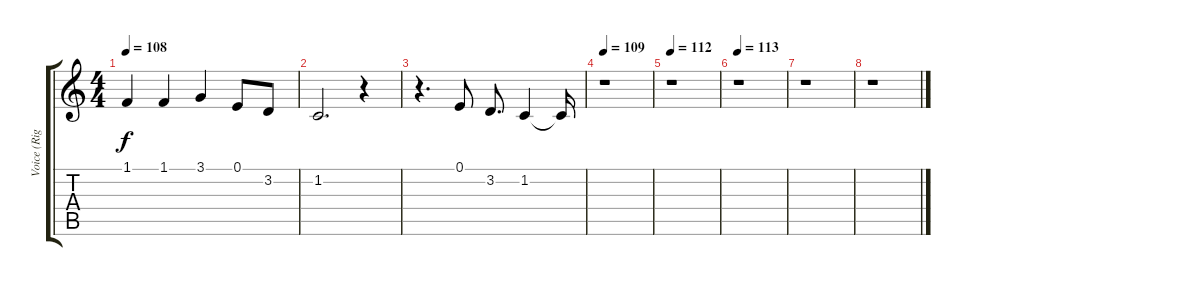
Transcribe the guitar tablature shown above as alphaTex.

\track ("Voice (Right)" "Voice (Rig") {instrument flute}
\staff {score tabs}
\tuning (E4 B3 G3 D3 A2 E2) {hide}
\ts (4 4)
\tempo 108
\clef g2
\ks c
1.1.4{dy f} 1.1.4 3.1.4 0.1.8 3.2.8 |
1.2.2{d} r.4 |
r.4{d} 0.1.8 3.2.8{d} 1.2.4 1.2{t}.16 |
\tempo 109
r.1 |
\tempo 112
r.1 |
\tempo 113
r.1 |
r.1 |
r.1
